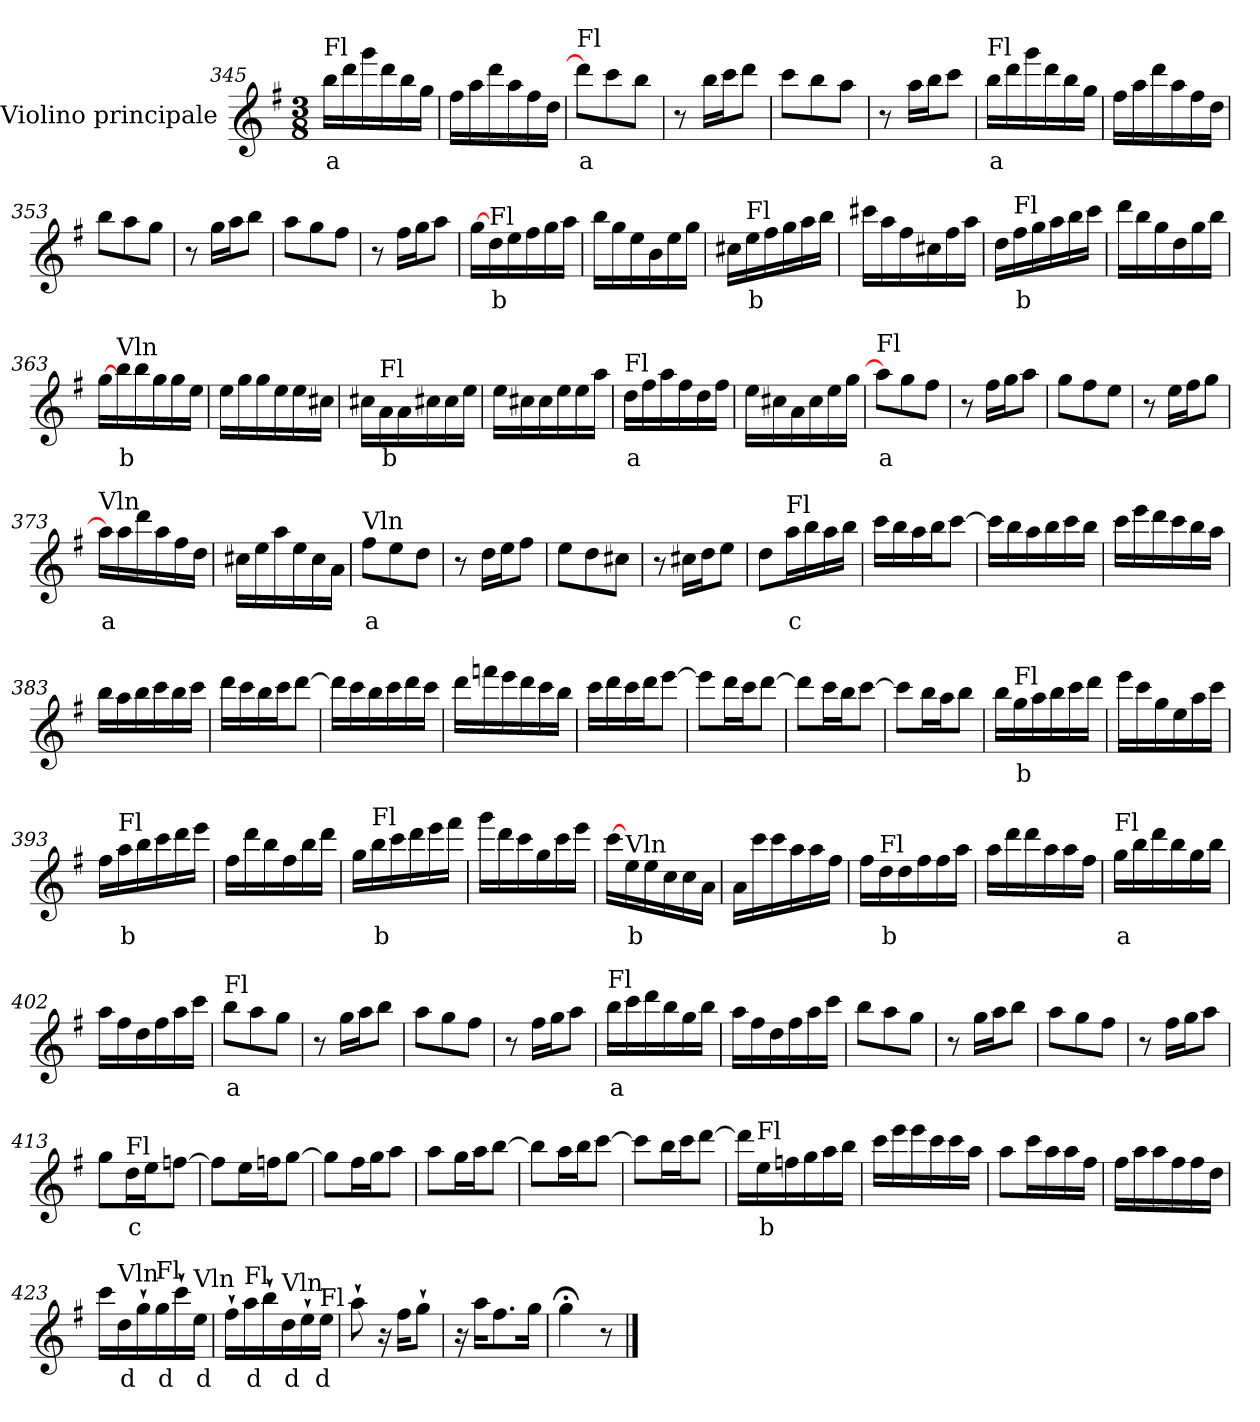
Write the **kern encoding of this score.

**kern	**text
*part1	*part1
*staff1	*staff1
*I"Violino principale	*
*I'Vln. p.	*
*clefG2	*
*k[f#]	*
*M3/8	*
=345	=345
!LO:TX:a:t=Fl	!
!	!LO:LY:color=#FF0000
16bb\LL	a
16ddd\	.
16ggg\	.
16ddd\	.
16bb\	.
16gg\JJ	.
=346	=346
16ff#\LL	.
16aa\	.
16ddd\	.
16aa\	.
16ff#\	.
16dd\JJ	.
=347	=347
!LO:TX:a:t=Fl	!
!	!LO:LY:color=#FF0000
8ddd\L]	a
8ccc\	.
8bb\J	.
=348	=348
8r	.
16bb\LL	.
16ccc\J	.
8ddd\J	.
=349	=349
8ccc\L	.
8bb\	.
8aa\J	.
=350	=350
8r	.
16aa\LL	.
16bb\J	.
8ccc\J	.
=351	=351
!LO:TX:a:t=Fl	!
!	!LO:LY:color=#FF0000
16bb\LL	a
16ddd\	.
16ggg\	.
16ddd\	.
16bb\	.
16gg\JJ	.
=352	=352
16ff#\LL	.
16aa\	.
16ddd\	.
16aa\	.
16ff#\	.
16dd\JJ	.
=353	=353
8bb\L	.
8aa\	.
8gg\J	.
=354	=354
8r	.
16gg\LL	.
16aa\J	.
8bb\J	.
=355	=355
8aa\L	.
8gg\	.
8ff#\J	.
=356	=356
8r	.
16ff#\LL	.
16gg\J	.
8aa\J	.
=357	=357
[16gg\LL	.
!LO:TX:a:t=Fl	!
!	!LO:LY:color=#FF0000
16dd\	b
16ee\	.
16ff#\	.
16gg\	.
16aa\JJ	.
=358	=358
16bb\LL	.
16gg\	.
16ee\	.
16b\	.
16ee\	.
16gg\JJ	.
=359	=359
16cc#X\LL	.
!LO:TX:a:t=Fl	!
!	!LO:LY:color=#FF0000
16ee\	b
16ff#\	.
16gg\	.
16aa\	.
16bb\JJ	.
=360	=360
16ccc#X\LL	.
16aa\	.
16ff#\	.
16cc#X\	.
16ff#\	.
16aa\JJ	.
=361	=361
16dd\LL	.
!LO:TX:a:t=Fl	!
!	!LO:LY:color=#FF0000
16ff#\	b
16gg\	.
16aa\	.
16bb\	.
16ccc\JJ	.
=362	=362
16ddd\LL	.
16bb\	.
16gg\	.
16dd\	.
16gg\	.
16bb\JJ	.
=363	=363
[16gg\LL	.
!LO:TX:a:t=Vln	!
!	!LO:LY:color=#FF0000
16bb\	b
16bb\	.
16gg\	.
16gg\	.
16ee\JJ	.
=364	=364
16ee\LL	.
16gg\	.
16gg\	.
16ee\	.
16ee\	.
16cc#X\JJ	.
=365	=365
16cc#X\LL	.
!LO:TX:a:t=Fl	!
!	!LO:LY:color=#FF0000
16a\	b
16a\	.
16cc#X\	.
16cc#\	.
16ee\JJ	.
=366	=366
16ee\LL	.
16cc#X\	.
16cc#\	.
16ee\	.
16ee\	.
16aa\JJ	.
=367	=367
!LO:TX:a:t=Fl	!
!	!LO:LY:color=#FF0000
16dd\LL	a
16ff#\	.
16aa\	.
16ff#\	.
16dd\	.
16ff#\JJ	.
=368	=368
16ee\LL	.
16cc#X\	.
16a\	.
16cc#\	.
16ee\	.
16gg\JJ	.
=369	=369
!LO:TX:a:t=Fl	!
!	!LO:LY:color=#FF0000
8aa\L]	a
8gg\	.
8ff#\J	.
=370	=370
8r	.
16ff#\LL	.
16gg\J	.
8aa\J	.
=371	=371
8gg\L	.
8ff#\	.
8ee\J	.
=372	=372
8r	.
16ee\LL	.
16ff#\J	.
8gg\J	.
=373	=373
!LO:TX:a:t=Vln	!
!	!LO:LY:color=#FF0000
16aa\LL]	a
16aa\	.
16ddd\	.
16aa\	.
16ff#\	.
16dd\JJ	.
=374	=374
16cc#X\LL	.
16ee\	.
16aa\	.
16ee\	.
16cc#\	.
16a\JJ	.
=375	=375
!LO:TX:a:t=Vln	!
!	!LO:LY:color=#FF0000
8ff#\L	a
8ee\	.
8dd\J	.
=376	=376
8r	.
16dd\LL	.
16ee\J	.
8ff#\J	.
=377	=377
8ee\L	.
8dd\	.
8cc#X\J	.
=378	=378
8r	.
16cc#X\LL	.
16dd\J	.
8ee\J	.
=379	=379
8dd\L	.
!LO:TX:a:t=Fl	!
!	!LO:LY:color=#FF0000
16aa\L	c
16bb\	.
16aa\	.
16bb\JJ	.
=380	=380
16ccc\LL	.
16bb\	.
16aa\	.
16bb\J	.
[8ccc\J	.
=381	=381
16ccc\LL]	.
16bb\	.
16aa\	.
16bb\	.
16ccc\	.
16bb\JJ	.
=382	=382
16ccc\LL	.
16eee\	.
16ddd\	.
16ccc\	.
16bb\	.
16aa\JJ	.
=383	=383
16bb\LL	.
16aa\	.
16bb\	.
16ccc\	.
16bb\	.
16ccc\JJ	.
=384	=384
16ddd\LL	.
16ccc\	.
16bb\	.
16ccc\J	.
[8ddd\J	.
=385	=385
16ddd\LL]	.
16ccc\	.
16bb\	.
16ccc\	.
16ddd\	.
16ccc\JJ	.
=386	=386
16ddd\LL	.
16fffn\	.
16eee\	.
16ddd\	.
16ccc\	.
16bb\JJ	.
=387	=387
16ccc\LL	.
16ddd\	.
16ccc\	.
16ddd\J	.
[8eee\J	.
=388	=388
8eee\L]	.
16ddd\L	.
16ccc\J	.
[8ddd\J	.
=389	=389
8ddd\L]	.
16ccc\L	.
16bb\J	.
[8ccc\J	.
=390	=390
8ccc\L]	.
16bb\L	.
16aa\J	.
8bb\J	.
=391	=391
16bb\LL	.
!LO:TX:a:t=Fl	!
!	!LO:LY:color=#FF0000
16gg\	b
16aa\	.
16bb\	.
16ccc\	.
16ddd\JJ	.
=392	=392
16eee\LL	.
16ccc\	.
16gg\	.
16ee\	.
16aa\	.
16ccc\JJ	.
=393	=393
16ff#\LL	.
!LO:TX:a:t=Fl	!
!	!LO:LY:color=#FF0000
16aa\	b
16bb\	.
16ccc\	.
16ddd\	.
16eee\JJ	.
=394	=394
16ff#\LL	.
16ddd\	.
16bb\	.
16ff#\	.
16bb\	.
16ddd\JJ	.
=395	=395
16gg\LL	.
!LO:TX:a:t=Fl	!
!	!LO:LY:color=#FF0000
16bb\	b
16ccc\	.
16ddd\	.
16eee\	.
16fff#\JJ	.
=396	=396
16ggg\LL	.
16ddd\	.
16ccc\	.
16gg\	.
16ccc\	.
16eee\JJ	.
=397	=397
[16ccc\LL	.
!LO:TX:a:t=Vln	!
!	!LO:LY:color=#FF0000
16ee\	b
16ee\	.
16cc\	.
16cc\	.
16a\JJ	.
=398	=398
16a\LL	.
16ccc\	.
16ccc\	.
16aa\	.
16aa\	.
16ff#\JJ	.
=399	=399
16ff#\LL	.
!LO:TX:a:t=Fl	!
!	!LO:LY:color=#FF0000
16dd\	b
16dd\	.
16ff#\	.
16ff#\	.
16aa\JJ	.
=400	=400
16aa\LL	.
16ddd\	.
16ddd\	.
16aa\	.
16aa\	.
16ff#\JJ	.
=401	=401
!LO:TX:a:t=Fl	!
!	!LO:LY:color=#FF0000
16gg\LL	a
16bb\	.
16ddd\	.
16bb\	.
16gg\	.
16bb\JJ	.
=402	=402
16aa\LL	.
16ff#\	.
16dd\	.
16ff#\	.
16aa\	.
16ccc\JJ	.
=403	=403
!LO:TX:a:t=Fl	!
!	!LO:LY:color=#FF0000
8bb\L	a
8aa\	.
8gg\J	.
=404	=404
8r	.
16gg\LL	.
16aa\J	.
8bb\J	.
=405	=405
8aa\L	.
8gg\	.
8ff#\J	.
=406	=406
8r	.
16ff#\LL	.
16gg\J	.
8aa\J	.
=407	=407
!LO:TX:a:t=Fl	!
!	!LO:LY:color=#FF0000
16bb\LL	a
16ccc\	.
16ddd\	.
16bb\	.
16gg\	.
16bb\JJ	.
=408	=408
16aa\LL	.
16ff#\	.
16dd\	.
16ff#\	.
16aa\	.
16ccc\JJ	.
=409	=409
8bb\L	.
8aa\	.
8gg\J	.
=410	=410
8r	.
16gg\LL	.
16aa\J	.
8bb\J	.
=411	=411
8aa\L	.
8gg\	.
8ff#\J	.
=412	=412
8r	.
16ff#\LL	.
16gg\J	.
8aa\J	.
=413	=413
8gg\L	.
!LO:TX:a:t=Fl	!
!	!LO:LY:color=#FF0000
16dd\L	c
16ee\J	.
[8ffn\J	.
=414	=414
8ff\L]	.
16ee\L	.
16ffn\J	.
[8gg\J	.
=415	=415
8gg\L]	.
16ff#\L	.
16gg\J	.
8aa\J	.
=416	=416
8aa\L	.
16gg\L	.
16aa\J	.
[8bb\J	.
=417	=417
8bb\L]	.
16aa\L	.
16bb\J	.
[8ccc\J	.
=418	=418
8ccc\L]	.
16bb\L	.
16ccc\J	.
[8ddd\J	.
=419	=419
16ddd\LL]	.
!LO:TX:a:t=Fl	!
!	!LO:LY:color=#FF0000
16ee\	b
16ffn\	.
16gg\	.
16aa\	.
16bb\JJ	.
=420	=420
16ccc\LL	.
16eee\	.
16eee\	.
16ccc\	.
16ccc\	.
16aa\JJ	.
=421	=421
8aa\L	.
16ccc\L	.
16aa\	.
16aa\	.
16ff#\JJ	.
=422	=422
16ff#\LL	.
16aa\	.
16aa\	.
16ff#\	.
16ff#\	.
16dd\JJ	.
=423	=423
16ccc\LL	.
!LO:TX:a:t=Vln	!
!	!LO:LY:color=#FF0000
16dd\	d
16gg`\	.
!LO:TX:a:t=Fl	!
!	!LO:LY:color=#FF0000
16gg\	d
16ccc`\	.
!LO:TX:a:t=Vln	!
!	!LO:LY:color=#FF0000
16ee\JJ	d
=424	=424
16ff#`\LL	.
!LO:TX:a:t=Fl	!
!	!LO:LY:color=#FF0000
16aa\	d
16bb`\	.
!LO:TX:a:t=Vln	!
!	!LO:LY:color=#FF0000
16dd\	d
16ee`\	.
!LO:TX:a:t=Fl	!
!	!LO:LY:color=#FF0000
16ee\JJ	d
=425	=425
8aa`	.
16r	.
16ff#\KL	.
8gg`\J	.
=426	=426
16r	.
16aa\KL	.
8.ff#\	.
16gg\Jk	.
=427	=427
4gg;<	.
8r	.
==	==
*-	*-
